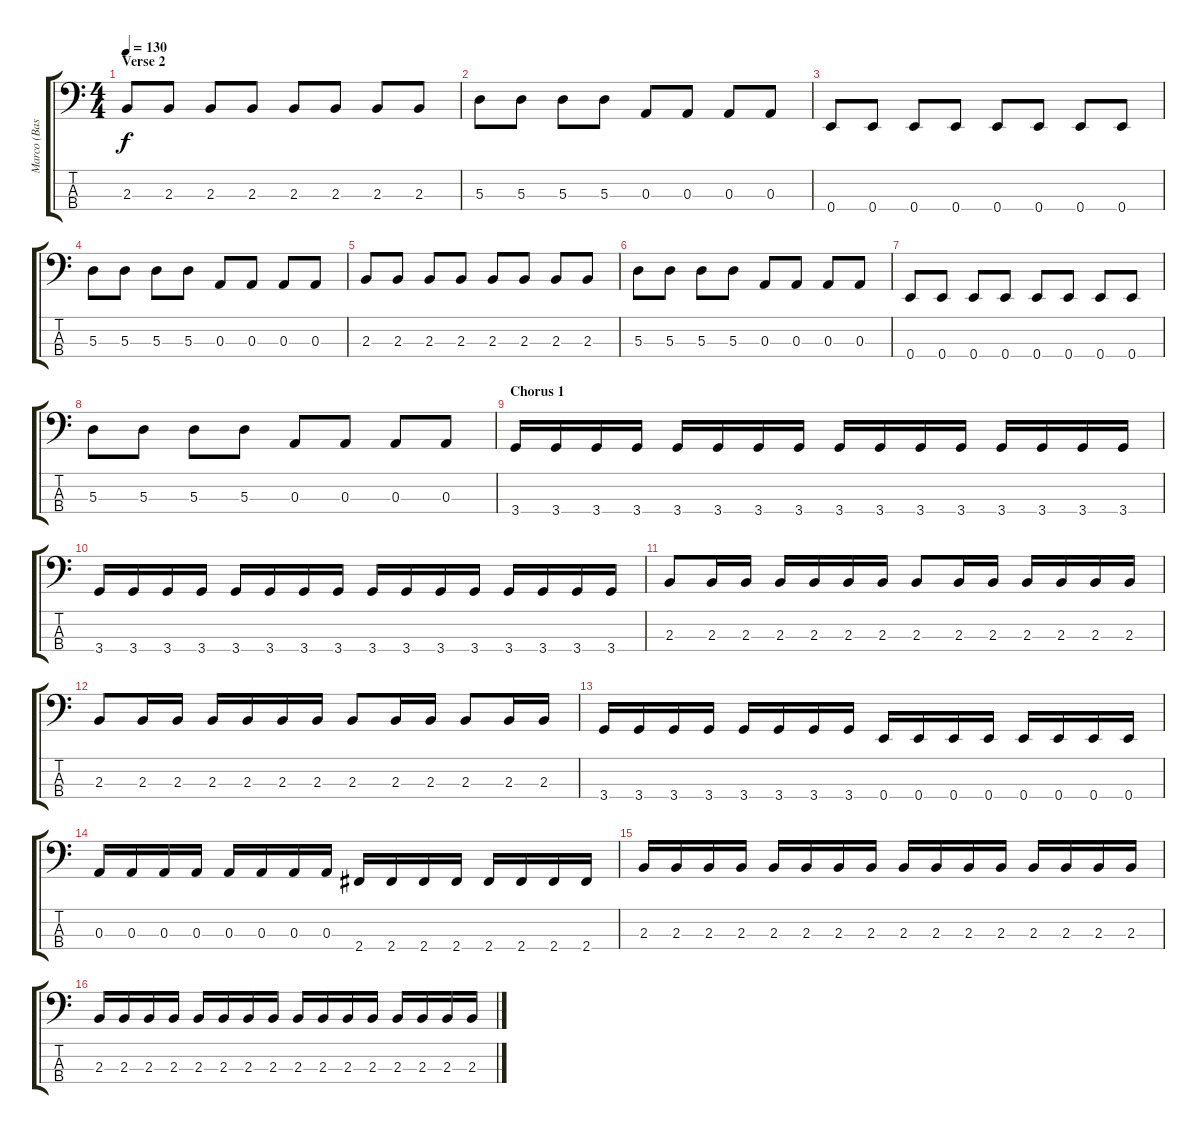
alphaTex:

\track ("Marco (Bass)" "Marco (Bas") {instrument electricbassfinger}
\staff {score tabs}
\tuning (G2 D2 A1 E1) {hide}
\ts (4 4)
\section ("" "Verse 2")
\tempo 130
\clef f4
\ks c
2.3.8{dy f} 2.3.8 2.3.8 2.3.8 2.3.8 2.3.8 2.3.8 2.3.8 |
5.3.8 5.3.8 5.3.8 5.3.8 0.3.8 0.3.8 0.3.8 0.3.8 |
0.4.8 0.4.8 0.4.8 0.4.8 0.4.8 0.4.8 0.4.8 0.4.8 |
5.3.8 5.3.8 5.3.8 5.3.8 0.3.8 0.3.8 0.3.8 0.3.8 |
2.3.8 2.3.8 2.3.8 2.3.8 2.3.8 2.3.8 2.3.8 2.3.8 |
5.3.8 5.3.8 5.3.8 5.3.8 0.3.8 0.3.8 0.3.8 0.3.8 |
0.4.8 0.4.8 0.4.8 0.4.8 0.4.8 0.4.8 0.4.8 0.4.8 |
5.3.8 5.3.8 5.3.8 5.3.8 0.3.8 0.3.8 0.3.8 0.3.8 |
\section ("" "Chorus 1")
3.4.16 3.4.16 3.4.16 3.4.16 3.4.16 3.4.16 3.4.16 3.4.16 3.4.16 3.4.16 3.4.16 3.4.16 3.4.16 3.4.16 3.4.16 3.4.16 |
3.4.16 3.4.16 3.4.16 3.4.16 3.4.16 3.4.16 3.4.16 3.4.16 3.4.16 3.4.16 3.4.16 3.4.16 3.4.16 3.4.16 3.4.16 3.4.16 |
2.3.8 2.3.16 2.3.16 2.3.16 2.3.16 2.3.16 2.3.16 2.3.8 2.3.16 2.3.16 2.3.16 2.3.16 2.3.16 2.3.16 |
2.3.8 2.3.16 2.3.16 2.3.16 2.3.16 2.3.16 2.3.16 2.3.8 2.3.16 2.3.16 2.3.8 2.3.16 2.3.16 |
3.4.16 3.4.16 3.4.16 3.4.16 3.4.16 3.4.16 3.4.16 3.4.16 0.4.16 0.4.16 0.4.16 0.4.16 0.4.16 0.4.16 0.4.16 0.4.16 |
0.3.16 0.3.16 0.3.16 0.3.16 0.3.16 0.3.16 0.3.16 0.3.16 2.4.16 2.4.16 2.4.16 2.4.16 2.4.16 2.4.16 2.4.16 2.4.16 |
2.3.16 2.3.16 2.3.16 2.3.16 2.3.16 2.3.16 2.3.16 2.3.16 2.3.16 2.3.16 2.3.16 2.3.16 2.3.16 2.3.16 2.3.16 2.3.16 |
2.3.16 2.3.16 2.3.16 2.3.16 2.3.16 2.3.16 2.3.16 2.3.16 2.3.16 2.3.16 2.3.16 2.3.16 2.3.16 2.3.16 2.3.16 2.3.16
